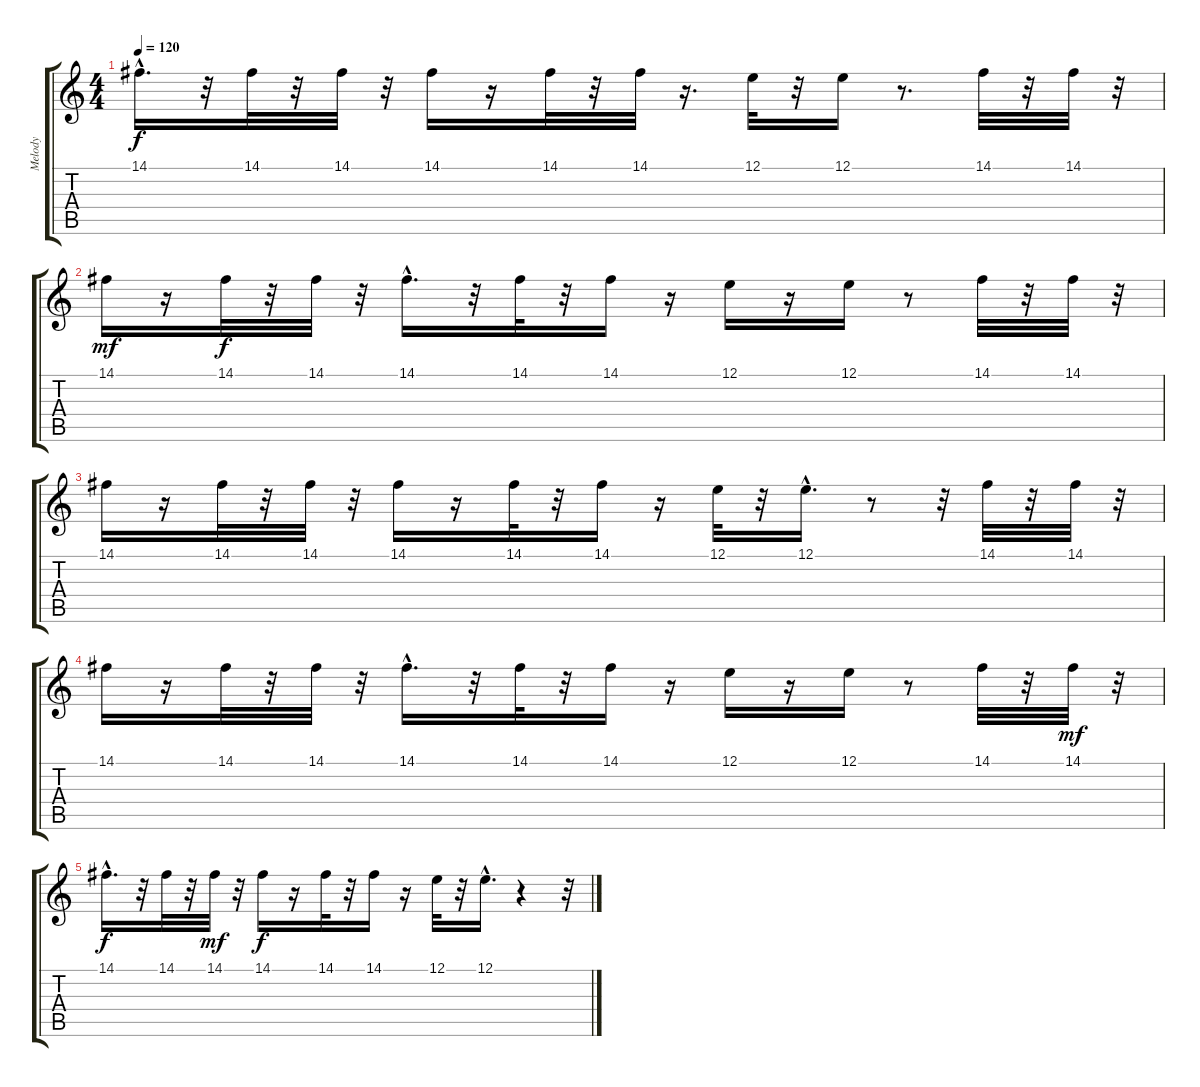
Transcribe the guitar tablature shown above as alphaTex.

\track ("Melody              " "Melody    ") {instrument vibraphone}
\staff {score tabs}
\tuning (E4 B3 G3 D3 A2 E2) {hide}
\ts (4 4)
\tempo 120
\clef g2
\ks c
14.1{hac}.16{d dy f} r.32 14.1.32 r.32 14.1.32 r.32 14.1.16 r.16 14.1.32 r.32 14.1.32 r.16{d} 12.1.32 r.32 12.1.16 r.8{d} 14.1.32 r.32 14.1.32 r.32 |
14.1.16{dy mf} r.16 14.1.32{dy f} r.32 14.1.32 r.32 14.1{hac}.16{d} r.32 14.1.32 r.32 14.1.16 r.16 12.1.16 r.16 12.1.16 r.8 14.1.32 r.32 14.1.32 r.32 |
14.1.16 r.16 14.1.32 r.32 14.1.32 r.32 14.1.16 r.16 14.1.32 r.32 14.1.16 r.16 12.1.32 r.32 12.1{hac}.16{d} r.8 r.32 14.1.32 r.32 14.1.32 r.32 |
14.1.16 r.16 14.1.32 r.32 14.1.32 r.32 14.1{hac}.16{d} r.32 14.1.32 r.32 14.1.16 r.16 12.1.16 r.16 12.1.16 r.8 14.1.32 r.32 14.1.32{dy mf} r.32 |
14.1{hac}.16{d dy f} r.32 14.1.32 r.32 14.1.32{dy mf} r.32 14.1.16{dy f} r.16 14.1.32 r.32 14.1.16 r.16 12.1.32 r.32 12.1{hac}.16{d} r.4 r.32
